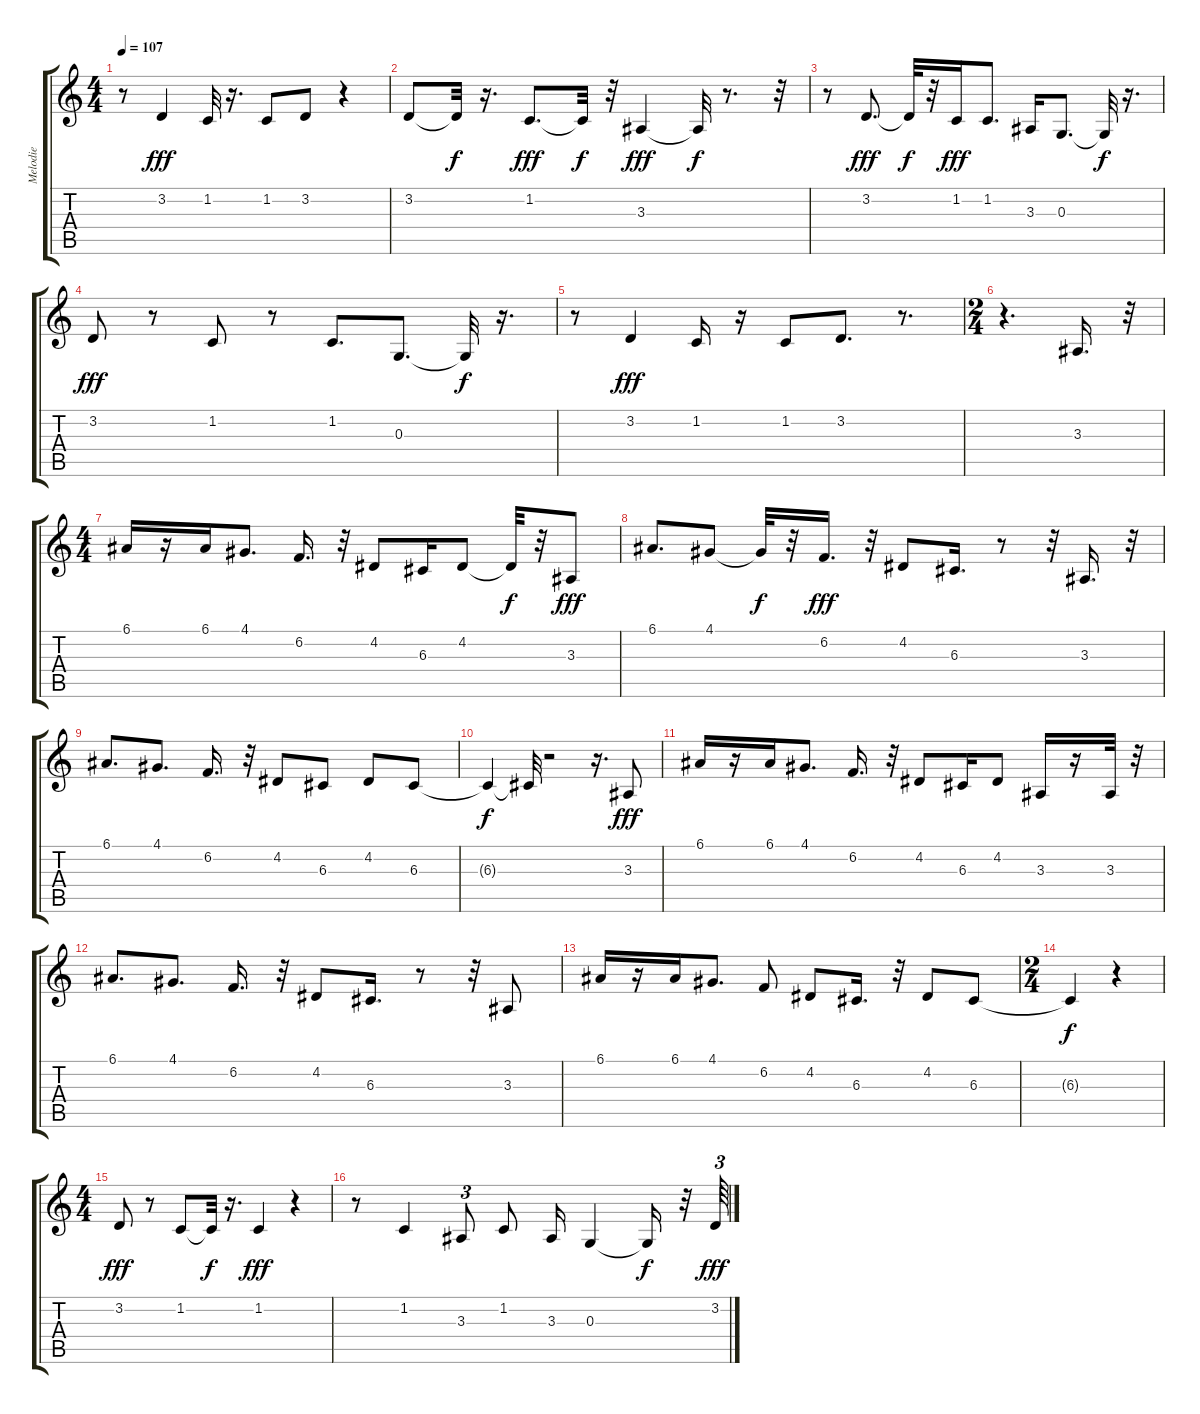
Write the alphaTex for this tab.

\track ("Melodie" "Melodie") {instrument flute}
\staff {score tabs}
\tuning (E4 B3 G3 D3 A2 E2) {hide}
\ts (4 4)
\tempo 107
\clef g2
\ks c
r.8{dy f} 3.2.4{dy fff} 1.2.32 r.16{d} 1.2.8 3.2.8 r.4 |
3.2.8 3.2{t}.32{dy f} r.16{d} 1.2.8{d dy fff} 1.2{t}.32{dy f} r.32 3.3.4{dy fff} 3.3{t}.32{dy f} r.8{d} r.32 |
r.8 3.2.8{d dy fff} 3.2{t}.32{dy f} r.32 1.2.16{dy fff} 1.2.8{d} 3.3.16 0.3.8{d} 0.3{t}.32{dy f} r.16{d} |
3.2.8{dy fff} r.8 1.2.8 r.8 1.2.8{d} 0.3.8{d} 0.3{t}.32{dy f} r.16{d} |
r.8 3.2.4{dy fff} 1.2.16 r.16 1.2.8 3.2.8{d} r.8{d} |
\ts (2 4)
r.4{d} 3.3.16{d} r.32 |
\ts (4 4)
6.1.16 r.16 6.1.16 4.1.8{d} 6.2.16{d} r.32 4.2.8 6.3.16 4.2.8 4.2{t}.32{dy f} r.32 3.3.8{dy fff} |
6.1.8{d} 4.1.8 4.1{t}.32{dy f} r.32 6.2.16{d dy fff} r.32 4.2.8 6.3.16{d} r.8 r.32 3.3.16{d} r.32 |
6.1.8{d} 4.1.8{d} 6.2.16{d} r.32 4.2.8 6.3.8 4.2.8 6.3.8 |
6.3{t}.4{dy f} 6.3{t}.32 r.2 r.16{d} 3.3.8{dy fff} |
6.1.16 r.16 6.1.16 4.1.8{d} 6.2.16{d} r.32 4.2.8 6.3.16 4.2.8 3.3.16 r.16 3.3.32 r.32 |
6.1.8{d} 4.1.8{d} 6.2.16{d} r.32 4.2.8 6.3.16{d} r.8 r.32 3.3.8 |
6.1.16 r.16 6.1.16 4.1.8{d} 6.2.8 4.2.8 6.3.16{d} r.32 4.2.8 6.3.8 |
\ts (2 4)
6.3{t}.4{dy f} r.4 |
\ts (4 4)
3.2.8{dy fff} r.8 1.2.8 1.2{t}.32{dy f} r.16{d} 1.2.4{dy fff} r.4 |
r.8 1.2.4 3.3.8{tu (3 2)} 1.2.8 3.3.16 0.3.4 0.3{t}.16{dy f} r.32 3.2.64{tu (3 2) dy fff}
